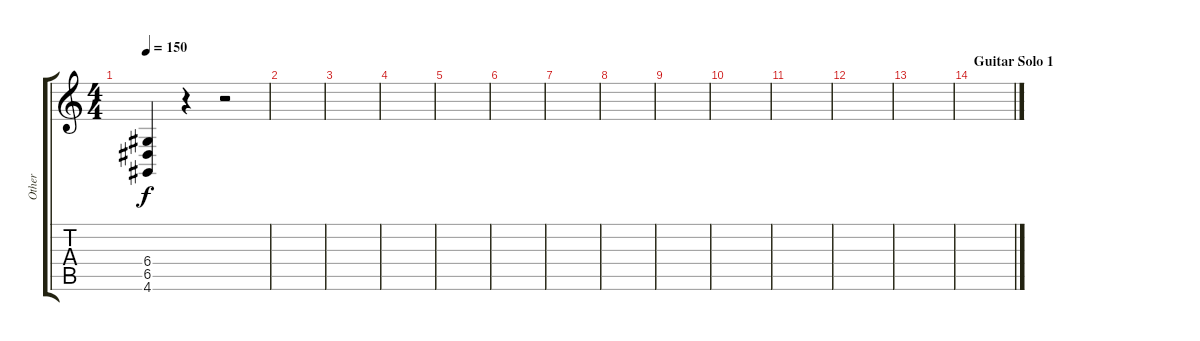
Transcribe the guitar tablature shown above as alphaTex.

\track ("Other" "Other") {instrument reedorgan}
\staff {score tabs}
\tuning (E4 B3 G3 D3 A2 E2) {hide}
\ts (4 4)
\tempo 150
\clef g2
\ks c
(6.4 6.5 4.6).4{dy f} r.4 r.2 |
|
|
|
|
|
|
|
|
|
|
|
|
\section ("" "Guitar Solo 1")
